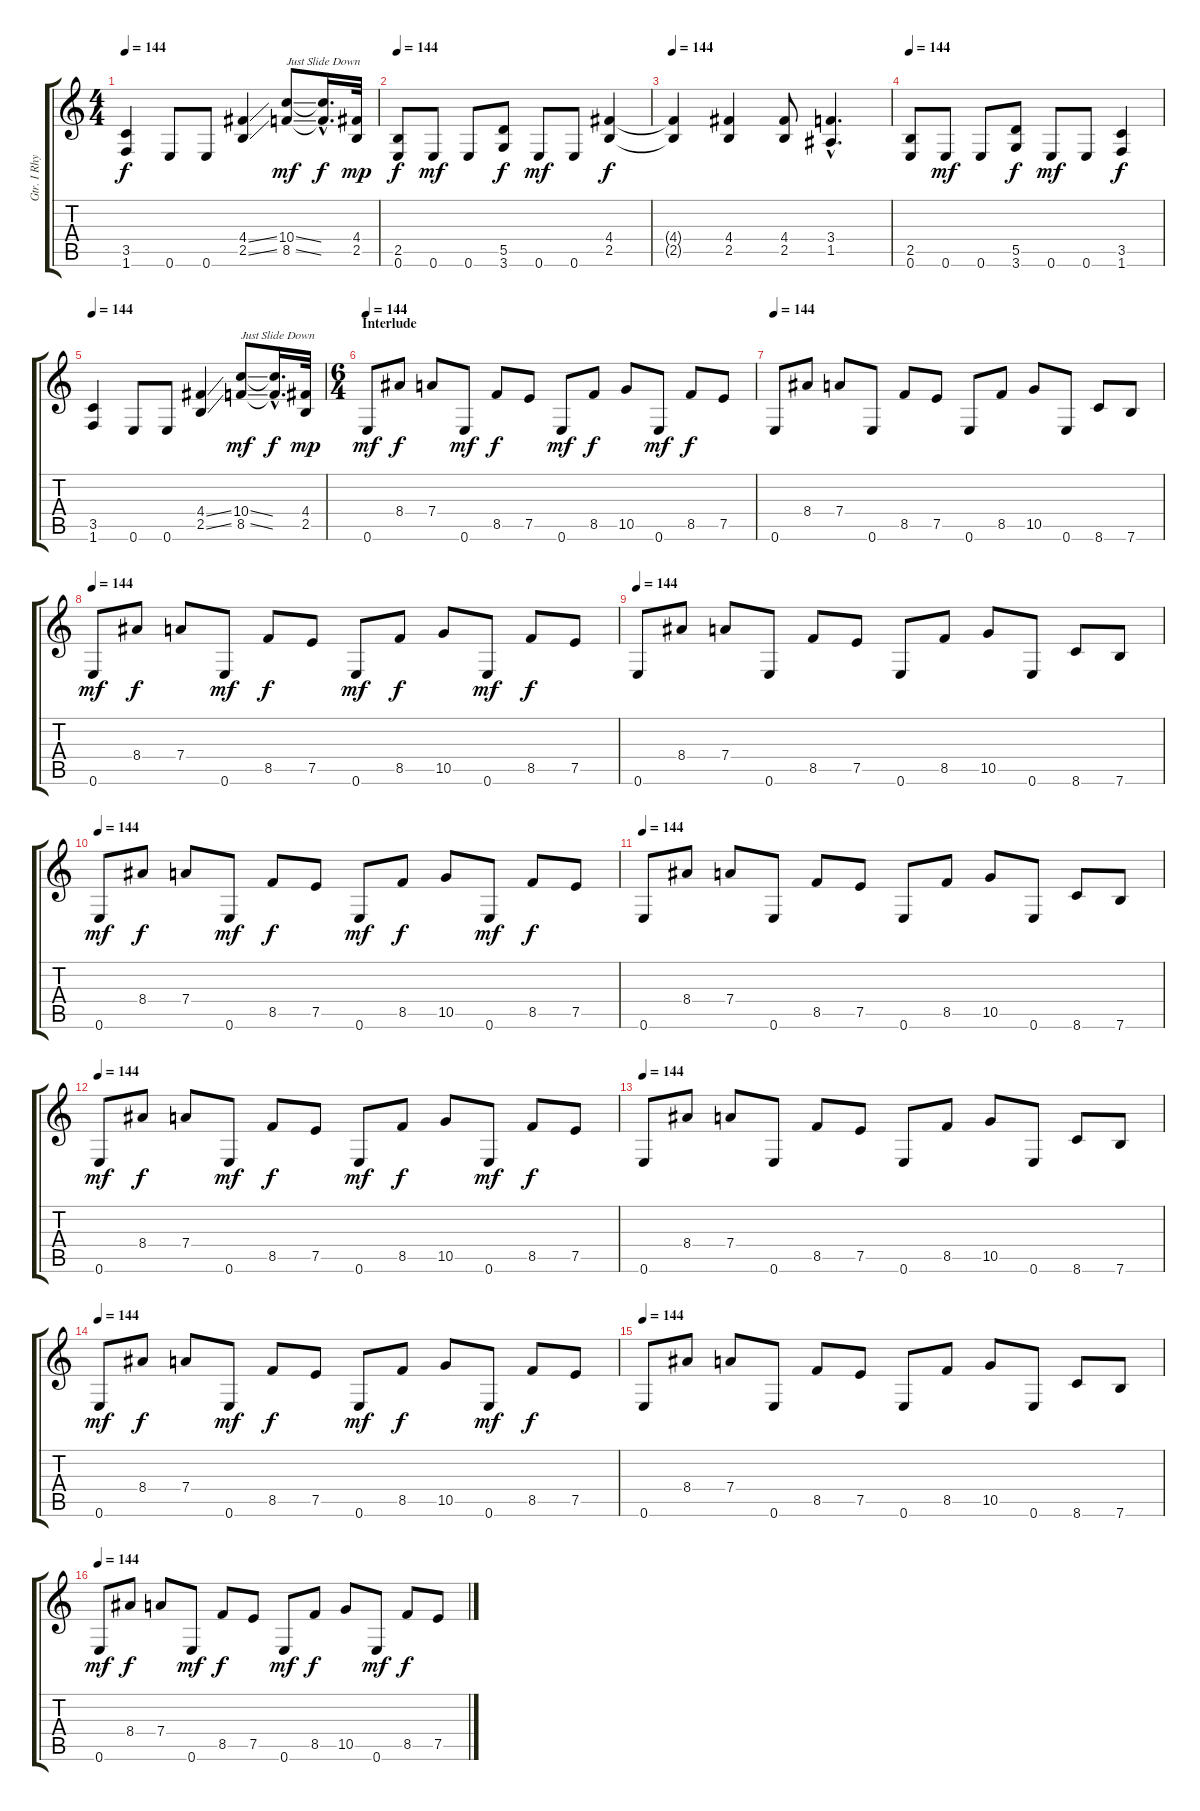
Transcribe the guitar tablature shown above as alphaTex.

\track ("Gtr. I Rhytm" "Gtr. I Rhy") {instrument overdrivenguitar}
\staff {score tabs}
\tuning (E4 B3 G3 D3 A2 E2) {hide}
\ts (4 4)
\tempo 144
\clef g2
\ks c
(3.5 1.6).4{dy f} 0.6.8 0.6.8 (4.4{ss} 2.5{ss}).4 (10.4{ss} 8.5{ss}).8{txt "Just Slide Down" dy mf} (10.4{hac t} 8.5{hac t}).16{d dy f} (4.4 2.5).32{dy mp} |
\tempo 144
(2.5 0.6).8{dy f} 0.6.8{dy mf} 0.6.8 (5.5 3.6).8{dy f} 0.6.8{dy mf} 0.6.8 (4.4 2.5).4{dy f} |
\tempo 144
(4.4{t} 2.5{t}).4 (4.4 2.5).4 (4.4 2.5).8 (3.4{hac} 1.5{hac}).4{d} |
\tempo 144
(2.5 0.6).8 0.6.8{dy mf} 0.6.8 (5.5 3.6).8{dy f} 0.6.8{dy mf} 0.6.8 (3.5 1.6).4{dy f} |
\tempo 144
(3.5 1.6).4 0.6.8 0.6.8 (4.4{ss} 2.5{ss}).4 (10.4{ss} 8.5{ss}).8{txt "Just Slide Down" dy mf} (10.4{hac t} 8.5{hac t}).16{d dy f} (4.4 2.5).32{dy mp} |
\ts (6 4)
\section ("" "Interlude")
\tempo 144
0.6.8{dy mf} 8.4.8{dy f} 7.4.8 0.6.8{dy mf} 8.5.8{dy f} 7.5.8 0.6.8{dy mf} 8.5.8{dy f} 10.5.8 0.6.8{dy mf} 8.5.8{dy f} 7.5.8 |
\tempo 144
0.6.8 8.4.8 7.4.8 0.6.8 8.5.8 7.5.8 0.6.8 8.5.8 10.5.8 0.6.8 8.6.8 7.6.8 |
\tempo 144
0.6.8{dy mf} 8.4.8{dy f} 7.4.8 0.6.8{dy mf} 8.5.8{dy f} 7.5.8 0.6.8{dy mf} 8.5.8{dy f} 10.5.8 0.6.8{dy mf} 8.5.8{dy f} 7.5.8 |
\tempo 144
0.6.8 8.4.8 7.4.8 0.6.8 8.5.8 7.5.8 0.6.8 8.5.8 10.5.8 0.6.8 8.6.8 7.6.8 |
\tempo 144
0.6.8{dy mf} 8.4.8{dy f} 7.4.8 0.6.8{dy mf} 8.5.8{dy f} 7.5.8 0.6.8{dy mf} 8.5.8{dy f} 10.5.8 0.6.8{dy mf} 8.5.8{dy f} 7.5.8 |
\tempo 144
0.6.8 8.4.8 7.4.8 0.6.8 8.5.8 7.5.8 0.6.8 8.5.8 10.5.8 0.6.8 8.6.8 7.6.8 |
\tempo 144
0.6.8{dy mf} 8.4.8{dy f} 7.4.8 0.6.8{dy mf} 8.5.8{dy f} 7.5.8 0.6.8{dy mf} 8.5.8{dy f} 10.5.8 0.6.8{dy mf} 8.5.8{dy f} 7.5.8 |
\tempo 144
0.6.8 8.4.8 7.4.8 0.6.8 8.5.8 7.5.8 0.6.8 8.5.8 10.5.8 0.6.8 8.6.8 7.6.8 |
\tempo 144
0.6.8{dy mf} 8.4.8{dy f} 7.4.8 0.6.8{dy mf} 8.5.8{dy f} 7.5.8 0.6.8{dy mf} 8.5.8{dy f} 10.5.8 0.6.8{dy mf} 8.5.8{dy f} 7.5.8 |
\tempo 144
0.6.8 8.4.8 7.4.8 0.6.8 8.5.8 7.5.8 0.6.8 8.5.8 10.5.8 0.6.8 8.6.8 7.6.8 |
\tempo 144
0.6.8{dy mf} 8.4.8{dy f} 7.4.8 0.6.8{dy mf} 8.5.8{dy f} 7.5.8 0.6.8{dy mf} 8.5.8{dy f} 10.5.8 0.6.8{dy mf} 8.5.8{dy f} 7.5.8
